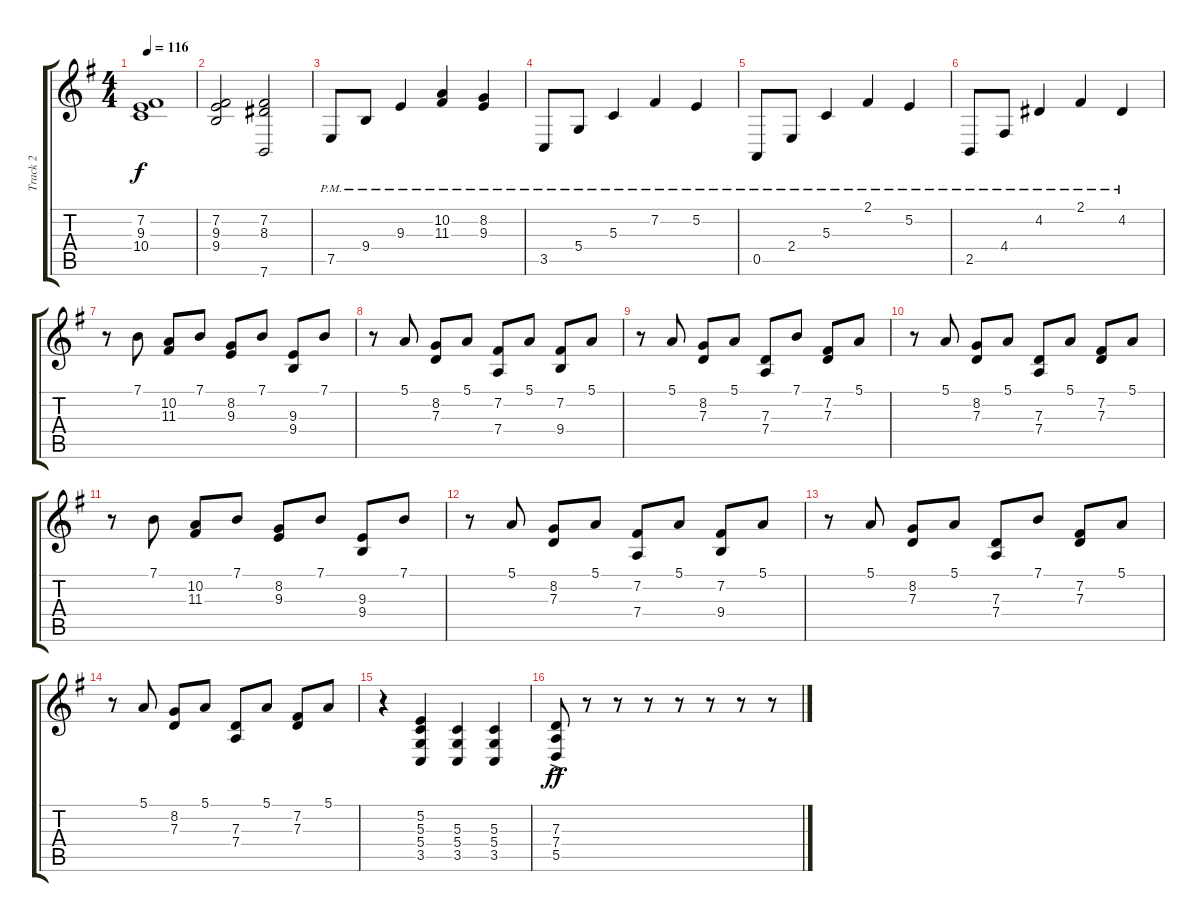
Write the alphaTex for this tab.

\track ("Track 2" "Track 2") {instrument violin}
\staff {score tabs}
\tuning (E4 B3 G3 D3 A2 E2) {hide}
\ts (4 4)
\tempo 116
\clef g2
\ks g
(7.2 9.3 10.4).1{dy f} |
(7.2 9.3 9.4).2 (7.2 8.3 7.6).2 |
7.5{pm}.8 9.4{pm}.8 9.3{pm}.4 (10.2{pm} 11.3{pm}).4 (8.2{pm} 9.3{pm}).4 |
3.5{pm}.8 5.4{pm}.8 5.3{pm}.4 7.2{pm}.4 5.2{pm}.4 |
0.5{pm}.8 2.4{pm}.8 5.3{pm}.4 2.1{pm}.4 5.2{pm}.4 |
2.5{pm}.8 4.4{pm}.8 4.2{pm}.4 2.1{pm}.4 4.2{pm}.4 |
r.8 7.1.8 (10.2 11.3).8 7.1.8 (8.2 9.3).8 7.1.8 (9.3 9.4).8 7.1.8 |
r.8 5.1.8 (8.2 7.3).8 5.1.8 (7.2 7.4).8 5.1.8 (7.2 9.4).8 5.1.8 |
r.8 5.1.8 (8.2 7.3).8 5.1.8 (7.3 7.4).8 7.1.8 (7.2 7.3).8 5.1.8 |
r.8 5.1.8 (8.2 7.3).8 5.1.8 (7.3 7.4).8 5.1.8 (7.2 7.3).8 5.1.8 |
r.8 7.1.8 (10.2 11.3).8 7.1.8 (8.2 9.3).8 7.1.8 (9.3 9.4).8 7.1.8 |
r.8 5.1.8 (8.2 7.3).8 5.1.8 (7.2 7.4).8 5.1.8 (7.2 9.4).8 5.1.8 |
r.8 5.1.8 (8.2 7.3).8 5.1.8 (7.3 7.4).8 7.1.8 (7.2 7.3).8 5.1.8 |
r.8 5.1.8 (8.2 7.3).8 5.1.8 (7.3 7.4).8 5.1.8 (7.2 7.3).8 5.1.8 |
r.4 (5.2 5.3 5.4 3.5).4 (5.3 5.4 3.5).4 (5.3 5.4 3.5).4 |
(7.3{ac} 7.4{ac} 5.5{ac}).8{dy ff} r.8 r.8 r.8 r.8 r.8 r.8 r.8
